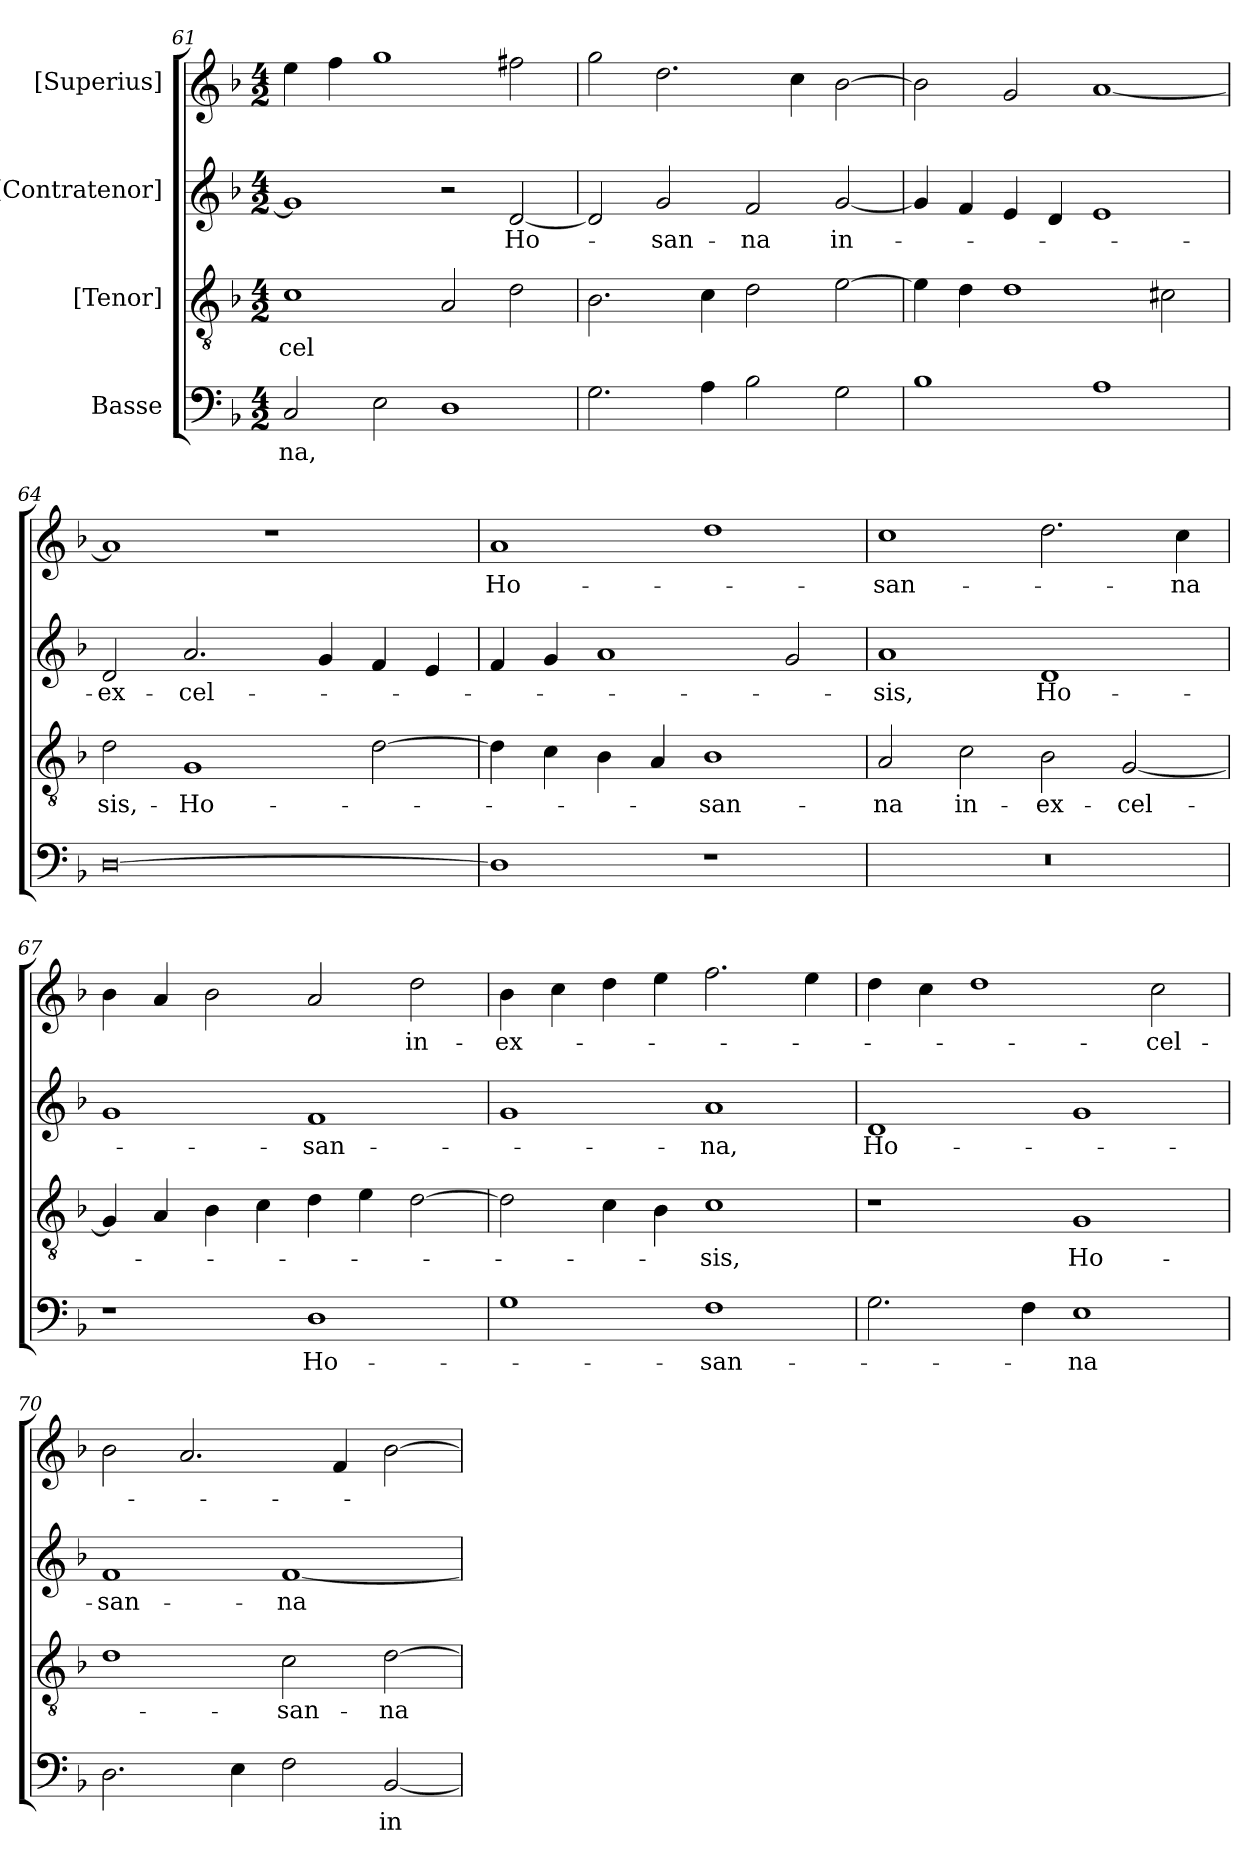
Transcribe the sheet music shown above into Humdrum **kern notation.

**kern	**text	**kern	**text	**kern	**text	**kern	**text
*part4	*part4	*part3	*part3	*part2	*part2	*part1	*part1
*staff4	*staff4	*staff3	*staff3	*staff2	*staff2	*staff1	*staff1
*I"Basse	*	*I"[Tenor]	*	*I"[Contratenor]	*	*I"[Superius]	*
*clefF4	*	*clefGv2	*	*clefG2	*	*clefG2	*
*k[b-]	*	*k[b-]	*	*k[b-]	*	*k[b-]	*
*M4/2	*	*M4/2	*	*M4/2	*	*M4/2	*
=61	=61	=61	=61	=61	=61	=61	=61
2C/	-na,	1c\	-cel	1g/]	.	4ee\	.
.	.	.	.	.	.	4ff\	.
2E\	.	.	.	.	.	1gg\	.
1D\	.	2A/	.	2r	.	.	.
.	.	2d\	.	[2d/	Ho-	2ff#X\	.
=62	=62	=62	=62	=62	=62	=62	=62
2.G\	.	2.B-\	.	2d/]	.	2gg\	.
.	.	.	.	2g/	-san-	2.dd\	.
4A\	.	4c\	.	.	.	.	.
2B-\	.	2d\	.	2f/	-na	.	.
.	.	.	.	.	.	4cc\	.
2G\	.	[2e\	.	[2g/	in-	[2b-\	.
=63	=63	=63	=63	=63	=63	=63	=63
1B-\	.	4e\]	.	4g/]	.	2b-\]	.
.	.	4d\	.	4f/	.	.	.
.	.	1d\	.	4e/	.	2g/	.
.	.	.	.	4d/	.	.	.
1A\	.	.	.	1e/	.	[1a/	.
.	.	2c#X\	.	.	.	.	.
=64	=64	=64	=64	=64	=64	=64	=64
[0D\	.	2d\	sis,-	2d/	ex-	1a/]	.
.	.	1G/	Ho-	2.a/	-cel-	.	.
.	.	.	.	.	.	1r	.
.	.	.	.	4g/	.	.	.
.	.	[2d\	.	4f/	.	.	.
.	.	.	.	4e/	.	.	.
=65	=65	=65	=65	=65	=65	=65	=65
1D\]	.	4d\]	.	4f/	.	1a/	Ho-
.	.	4c\	.	4g/	.	.	.
.	.	4B-\	.	1a/	.	.	.
.	.	4A/	.	.	.	.	.
1r	.	1B-\	-san-	.	.	1dd\	.
.	.	.	.	2g/	.	.	.
=66	=66	=66	=66	=66	=66	=66	=66
0r	.	2A/	-na	1a/	-sis,	1cc\	-san-
.	.	2c\	in-	.	.	.	.
.	.	2B-\	ex-	1d/	Ho-	2.dd\	.
.	.	[2G/	-cel-	.	.	.	.
.	.	.	.	.	.	4cc\	-na
=67	=67	=67	=67	=67	=67	=67	=67
1r	.	4G/]	.	1g/	.	4b-\	.
.	.	4A/	.	.	.	4a/	.
.	.	4B-\	.	.	.	2b-\	.
.	.	4c\	.	.	.	.	.
1D\	Ho-	4d\	.	1f/	-san-	2a/	.
.	.	4e\	.	.	.	.	.
.	.	[2d\	.	.	.	2dd\	in-
=68	=68	=68	=68	=68	=68	=68	=68
1G\	.	2d\]	.	1g/	.	4b-\	ex-
.	.	.	.	.	.	4cc\	.
.	.	4c\	.	.	.	4dd\	.
.	.	4B-\	.	.	.	4ee\	.
1F\	-san-	1c\	-sis,	1a/	-na,	2.ff\	.
.	.	.	.	.	.	4ee\	.
=69	=69	=69	=69	=69	=69	=69	=69
2.G\	.	1r	.	1d/	Ho-	4dd\	.
.	.	.	.	.	.	4cc\	.
.	.	.	.	.	.	1dd\	.
4F\	.	.	.	.	.	.	.
1E\	-na	1G/	Ho-	1g/	.	.	.
.	.	.	.	.	.	2cc\	-cel-
=70	=70	=70	=70	=70	=70	=70	=70
2.D\	.	1d\	.	1f/	-san-	2b-\	.
.	.	.	.	.	.	2.a/	.
4E\	.	.	.	.	.	.	.
2F\	.	2c\	-san-	[1f/	-na	.	.
.	.	.	.	.	.	4f/	.
[2BB-/	in-	[2d\	-na	.	.	[2b-\	.
=	=	=	=	=	=	=	=
*-	*-	*-	*-	*-	*-	*-	*-
